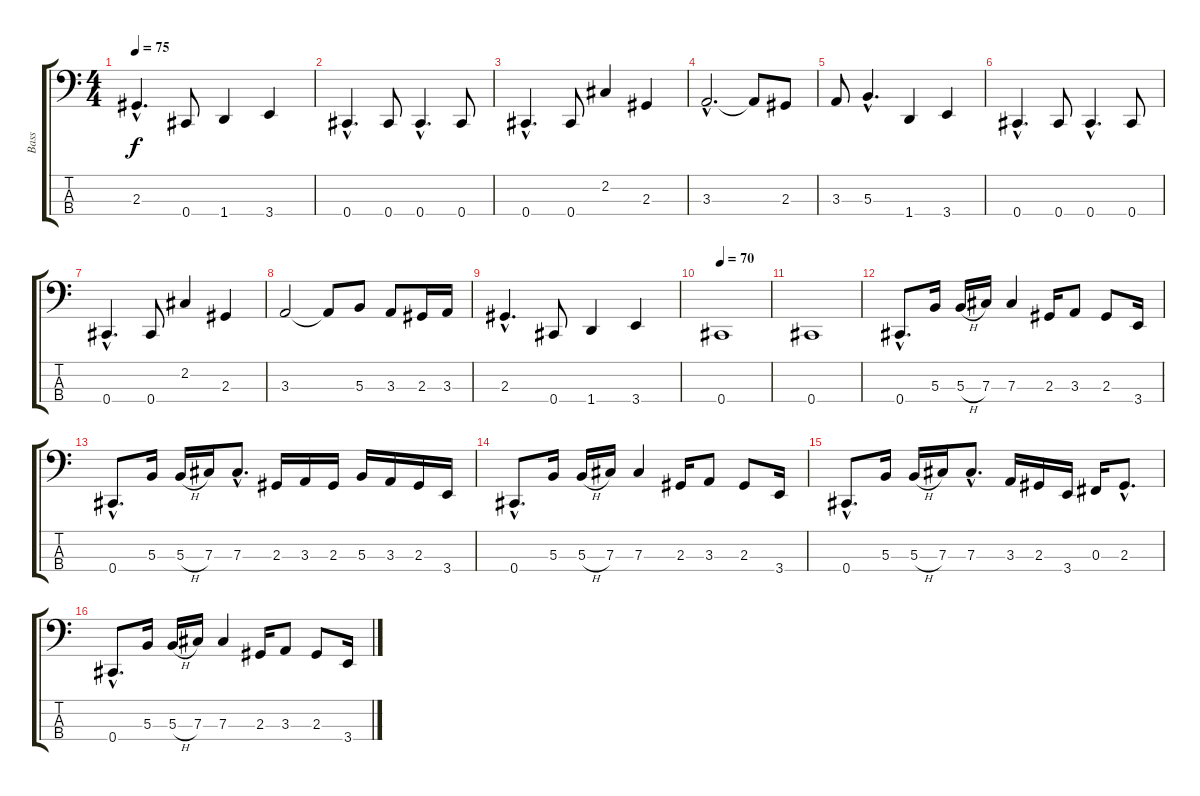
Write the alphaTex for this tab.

\track ("Bass" "Bass") {instrument electricbasspick}
\staff {score tabs}
\tuning (E2 B1 Gb1 Db1) {hide}
\ts (4 4)
\tempo 75
\clef f4
\ks c
2.3{hac}.4{d dy f} 0.4.8 1.4.4 3.4.4 |
0.4{hac}.4{d} 0.4.8 0.4{hac}.4{d} 0.4.8 |
0.4{hac}.4{d} 0.4.8 2.2.4 2.3.4 |
3.3{hac}.2{d} 3.3{t}.8 2.3.8 |
3.3.8 5.3{hac}.4{d} 1.4.4 3.4.4 |
0.4{hac}.4{d} 0.4.8 0.4{hac}.4{d} 0.4.8 |
0.4{hac}.4{d} 0.4.8 2.2.4 2.3.4 |
3.3.2 3.3{t}.8 5.3.8 3.3.8 2.3.16 3.3.16 |
2.3{hac}.4{d} 0.4.8 1.4.4 3.4.4 |
\tempo 70
0.4.1 |
0.4.1 |
0.4{hac}.8{d} 5.3.16 5.3{h}.16 7.3.16 7.3.4 2.3.16 3.3.8 2.3.8 3.4.16 |
0.4{hac}.8{d} 5.3.16 5.3{h}.16 7.3.16 7.3{hac}.8{d} 2.3.16 3.3.16 2.3.16 5.3.16 3.3.16 2.3.16 3.4.16 |
0.4{hac}.8{d} 5.3.16 5.3{h}.16 7.3.16 7.3.4 2.3.16 3.3.8 2.3.8 3.4.16 |
0.4{hac}.8{d} 5.3.16 5.3{h}.16 7.3.16 7.3{hac}.8{d} 3.3.16 2.3.16 3.4.16 0.3.16 2.3{hac}.8{d} |
0.4{hac}.8{d} 5.3.16 5.3{h}.16 7.3.16 7.3.4 2.3.16 3.3.8 2.3.8 3.4.16
